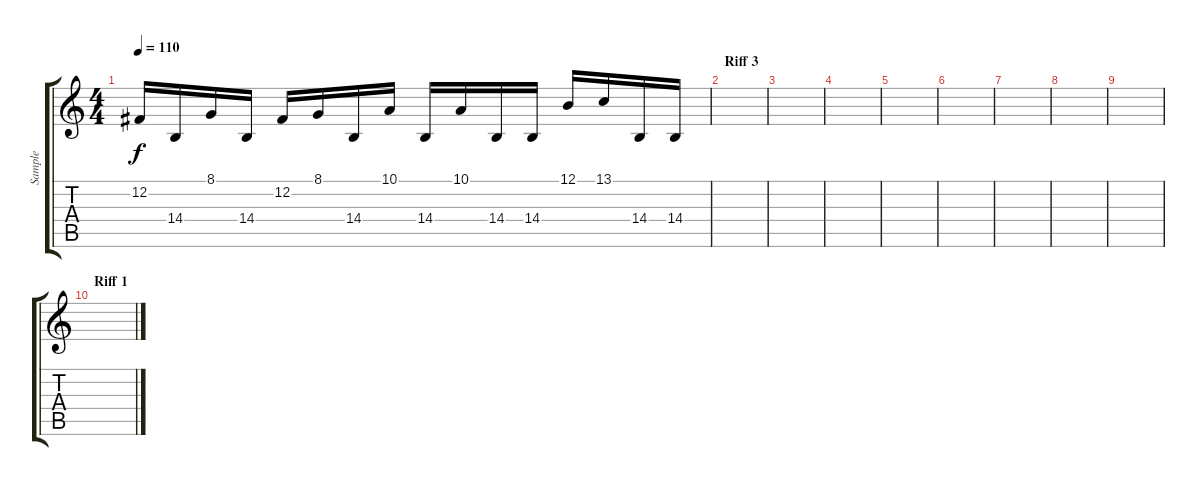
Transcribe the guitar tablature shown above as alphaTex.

\track ("Sample" "Sample") {instrument recorder}
\staff {score tabs}
\tuning (B3 Gb3 D3 A2 E2 B1) {hide}
\ts (4 4)
\tempo 110
\clef g2
\ks c
12.2.16{dy f} 14.4.16 8.1.16 14.4.16 12.2.16 8.1.16 14.4.16 10.1.16 14.4.16 10.1.16 14.4.16 14.4.16 12.1.16 13.1.16 14.4.16 14.4.16 |
\section ("" "Riff 3")
|
|
|
|
|
|
|
|
\section ("" "Riff 1")
